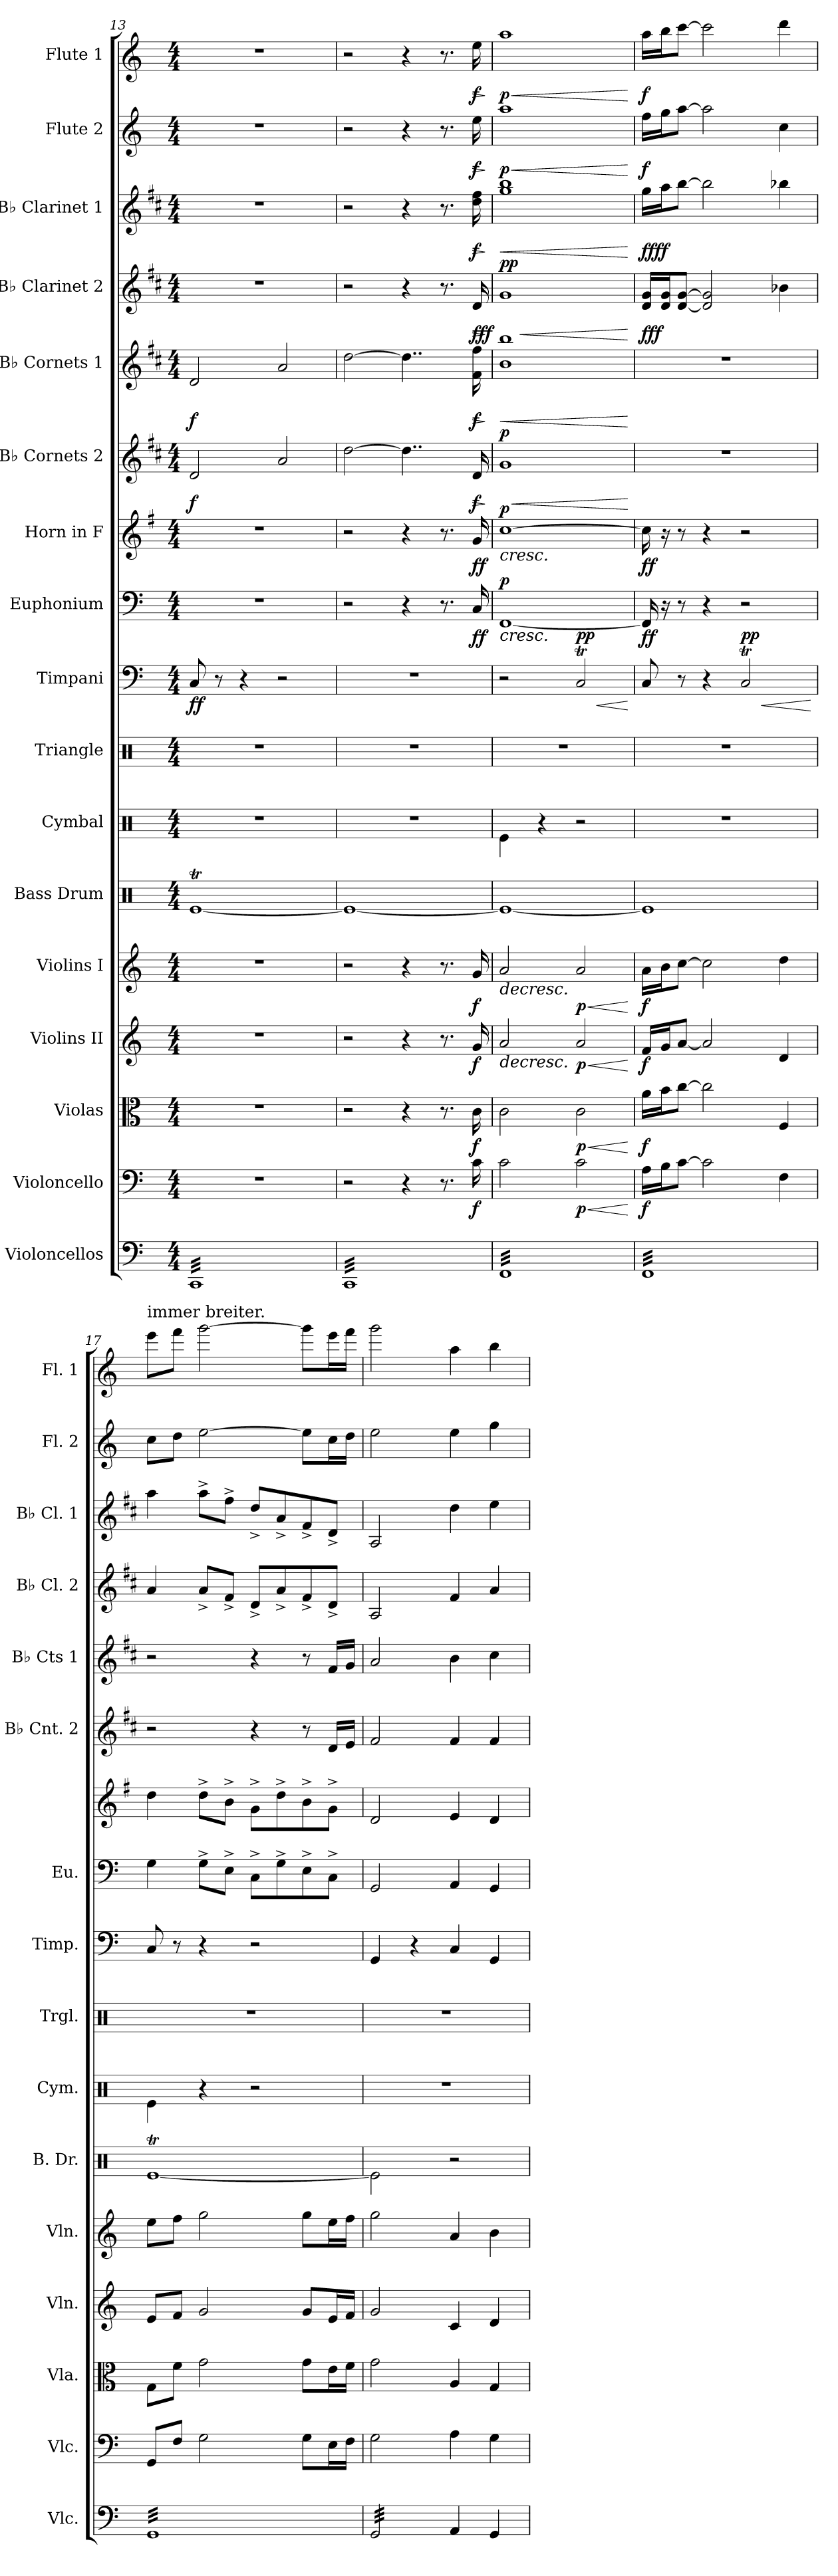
**kern	**kern	**dynam	**kern	**dynam	**kern	**dynam	**kern	**dynam	**kern	**kern	**kern	**kern	**dynam	**kern	**dynam	**kern	**dynam	**kern	**dynam	**kern	**dynam	**kern	**dynam	**kern	**dynam	**kern	**dynam	**kern	**dynam
*part17	*part16	*part16	*part15	*part15	*part14	*part14	*part13	*part13	*part12	*part11	*part10	*part9	*part9	*part8	*part8	*part7	*part7	*part6	*part6	*part5	*part5	*part4	*part4	*part3	*part3	*part2	*part2	*part1	*part1
*staff17	*staff16	*staff16	*staff15	*staff15	*staff14	*staff14	*staff13	*staff13	*staff12	*staff11	*staff10	*staff9	*staff9	*staff8	*staff8	*staff7	*staff7	*staff6	*staff6	*staff5	*staff5	*staff4	*staff4	*staff3	*staff3	*staff2	*staff2	*staff1	*staff1
*I"Violoncellos	*I"Violoncello	*	*I"Violas	*	*I"Violins II	*	*I"Violins I	*	*I"Bass Drum	*I"Cymbal	*I"Triangle	*I"Timpani	*	*I"Euphonium	*	*I"Horn in F	*	*I"B♭ Cornets 2	*	*I"B♭ Cornets 1	*	*I"B♭ Clarinet 2	*	*I"B♭ Clarinet 1	*	*I"Flute 2	*	*I"Flute 1	*
*I'Vlc.	*I'Vlc.	*	*I'Vla.	*	*I'Vln.	*	*I'Vln.	*	*I'B. Dr.	*I'Cym.	*I'Trgl.	*I'Timp.	*	*I'Eu.	*	*	*	*I'B♭ Cnt. 2	*	*I'B♭ Cts 1	*	*I'B♭ Cl. 2	*	*I'B♭ Cl. 1	*	*I'Fl. 2	*	*I'Fl. 1	*
*clefF4	*clefF4	*	*clefC3	*	*clefG2	*	*clefG2	*	*clefX	*clefX	*clefX	*clefF4	*	*clefF4	*	*clefG2	*	*clefG2	*	*clefG2	*	*clefG2	*	*clefG2	*	*clefG2	*	*clefG2	*
*	*	*	*	*	*	*	*	*	*	*	*	*	*	*	*	*ITrd4c7	*	*ITrd1c2	*	*ITrd1c2	*	*ITrd1c2	*	*ITrd1c2	*	*	*	*	*
*k[]	*k[]	*	*k[]	*	*k[]	*	*k[]	*	*k[]	*k[]	*k[]	*k[]	*	*k[]	*	*k[]	*	*k[]	*	*k[]	*	*k[]	*	*k[]	*	*k[]	*	*k[]	*
*M4/4	*M4/4	*	*M4/4	*	*M4/4	*	*M4/4	*	*M4/4	*M4/4	*M4/4	*M4/4	*	*M4/4	*	*M4/4	*	*M4/4	*	*M4/4	*	*M4/4	*	*M4/4	*	*M4/4	*	*M4/4	*
=13	=13	=13	=13	=13	=13	=13	=13	=13	=13	=13	=13	=13	=13	=13	=13	=13	=13	=13	=13	=13	=13	=13	=13	=13	=13	=13	=13	=13	=13
!	!	!	!	!	!	!	!	!	!	!	!	!	!LO:DY:b	!	!	!	!	!	!LO:DY:b	!	!LO:DY:b	!	!	!	!	!	!	!	!
*tremolo	*	*	*	*	*	*	*	*	*	*	*	*	*	*	*	*	*	*	*	*	*	*	*	*	*	*	*	*	*
32CCLLL	1r	.	1r	.	1r	.	1r	.	[1Ret	1r	1r	8C/	ff	1r	.	1r	.	2c/	f	2c/	f	1r	.	1r	.	1r	.	1r	.
32CC	.	.	.	.	.	.	.	.	.	.	.	.	.	.	.	.	.	.	.	.	.	.	.	.	.	.	.	.	.
32CC	.	.	.	.	.	.	.	.	.	.	.	.	.	.	.	.	.	.	.	.	.	.	.	.	.	.	.	.	.
32CC	.	.	.	.	.	.	.	.	.	.	.	.	.	.	.	.	.	.	.	.	.	.	.	.	.	.	.	.	.
32CC	.	.	.	.	.	.	.	.	.	.	.	8r	.	.	.	.	.	.	.	.	.	.	.	.	.	.	.	.	.
32CC	.	.	.	.	.	.	.	.	.	.	.	.	.	.	.	.	.	.	.	.	.	.	.	.	.	.	.	.	.
32CC	.	.	.	.	.	.	.	.	.	.	.	.	.	.	.	.	.	.	.	.	.	.	.	.	.	.	.	.	.
32CC	.	.	.	.	.	.	.	.	.	.	.	.	.	.	.	.	.	.	.	.	.	.	.	.	.	.	.	.	.
32CC	.	.	.	.	.	.	.	.	.	.	.	4r	.	.	.	.	.	.	.	.	.	.	.	.	.	.	.	.	.
32CC	.	.	.	.	.	.	.	.	.	.	.	.	.	.	.	.	.	.	.	.	.	.	.	.	.	.	.	.	.
32CC	.	.	.	.	.	.	.	.	.	.	.	.	.	.	.	.	.	.	.	.	.	.	.	.	.	.	.	.	.
32CC	.	.	.	.	.	.	.	.	.	.	.	.	.	.	.	.	.	.	.	.	.	.	.	.	.	.	.	.	.
32CC	.	.	.	.	.	.	.	.	.	.	.	.	.	.	.	.	.	.	.	.	.	.	.	.	.	.	.	.	.
32CC	.	.	.	.	.	.	.	.	.	.	.	.	.	.	.	.	.	.	.	.	.	.	.	.	.	.	.	.	.
32CC	.	.	.	.	.	.	.	.	.	.	.	.	.	.	.	.	.	.	.	.	.	.	.	.	.	.	.	.	.
32CC	.	.	.	.	.	.	.	.	.	.	.	.	.	.	.	.	.	.	.	.	.	.	.	.	.	.	.	.	.
32CC	.	.	.	.	.	.	.	.	.	.	.	2r	.	.	.	.	.	2g/	.	2g/	.	.	.	.	.	.	.	.	.
32CC	.	.	.	.	.	.	.	.	.	.	.	.	.	.	.	.	.	.	.	.	.	.	.	.	.	.	.	.	.
32CC	.	.	.	.	.	.	.	.	.	.	.	.	.	.	.	.	.	.	.	.	.	.	.	.	.	.	.	.	.
32CC	.	.	.	.	.	.	.	.	.	.	.	.	.	.	.	.	.	.	.	.	.	.	.	.	.	.	.	.	.
32CC	.	.	.	.	.	.	.	.	.	.	.	.	.	.	.	.	.	.	.	.	.	.	.	.	.	.	.	.	.
32CC	.	.	.	.	.	.	.	.	.	.	.	.	.	.	.	.	.	.	.	.	.	.	.	.	.	.	.	.	.
32CC	.	.	.	.	.	.	.	.	.	.	.	.	.	.	.	.	.	.	.	.	.	.	.	.	.	.	.	.	.
32CC	.	.	.	.	.	.	.	.	.	.	.	.	.	.	.	.	.	.	.	.	.	.	.	.	.	.	.	.	.
32CC	.	.	.	.	.	.	.	.	.	.	.	.	.	.	.	.	.	.	.	.	.	.	.	.	.	.	.	.	.
32CC	.	.	.	.	.	.	.	.	.	.	.	.	.	.	.	.	.	.	.	.	.	.	.	.	.	.	.	.	.
32CC	.	.	.	.	.	.	.	.	.	.	.	.	.	.	.	.	.	.	.	.	.	.	.	.	.	.	.	.	.
32CC	.	.	.	.	.	.	.	.	.	.	.	.	.	.	.	.	.	.	.	.	.	.	.	.	.	.	.	.	.
32CC	.	.	.	.	.	.	.	.	.	.	.	.	.	.	.	.	.	.	.	.	.	.	.	.	.	.	.	.	.
32CC	.	.	.	.	.	.	.	.	.	.	.	.	.	.	.	.	.	.	.	.	.	.	.	.	.	.	.	.	.
32CC	.	.	.	.	.	.	.	.	.	.	.	.	.	.	.	.	.	.	.	.	.	.	.	.	.	.	.	.	.
32CCJJJ	.	.	.	.	.	.	.	.	.	.	.	.	.	.	.	.	.	.	.	.	.	.	.	.	.	.	.	.	.
=14	=14	=14	=14	=14	=14	=14	=14	=14	=14	=14	=14	=14	=14	=14	=14	=14	=14	=14	=14	=14	=14	=14	=14	=14	=14	=14	=14	=14	=14
32CCLLL	2r	.	2r	.	2r	.	2r	.	1Re_	1r	1r	1r	.	2r	.	2r	.	[2cc\	.	[2cc\	.	2r	.	2r	.	2r	.	2r	.
32CC	.	.	.	.	.	.	.	.	.	.	.	.	.	.	.	.	.	.	.	.	.	.	.	.	.	.	.	.	.
32CC	.	.	.	.	.	.	.	.	.	.	.	.	.	.	.	.	.	.	.	.	.	.	.	.	.	.	.	.	.
32CC	.	.	.	.	.	.	.	.	.	.	.	.	.	.	.	.	.	.	.	.	.	.	.	.	.	.	.	.	.
32CC	.	.	.	.	.	.	.	.	.	.	.	.	.	.	.	.	.	.	.	.	.	.	.	.	.	.	.	.	.
32CC	.	.	.	.	.	.	.	.	.	.	.	.	.	.	.	.	.	.	.	.	.	.	.	.	.	.	.	.	.
32CC	.	.	.	.	.	.	.	.	.	.	.	.	.	.	.	.	.	.	.	.	.	.	.	.	.	.	.	.	.
32CC	.	.	.	.	.	.	.	.	.	.	.	.	.	.	.	.	.	.	.	.	.	.	.	.	.	.	.	.	.
32CC	.	.	.	.	.	.	.	.	.	.	.	.	.	.	.	.	.	.	.	.	.	.	.	.	.	.	.	.	.
32CC	.	.	.	.	.	.	.	.	.	.	.	.	.	.	.	.	.	.	.	.	.	.	.	.	.	.	.	.	.
32CC	.	.	.	.	.	.	.	.	.	.	.	.	.	.	.	.	.	.	.	.	.	.	.	.	.	.	.	.	.
32CC	.	.	.	.	.	.	.	.	.	.	.	.	.	.	.	.	.	.	.	.	.	.	.	.	.	.	.	.	.
32CC	.	.	.	.	.	.	.	.	.	.	.	.	.	.	.	.	.	.	.	.	.	.	.	.	.	.	.	.	.
32CC	.	.	.	.	.	.	.	.	.	.	.	.	.	.	.	.	.	.	.	.	.	.	.	.	.	.	.	.	.
32CC	.	.	.	.	.	.	.	.	.	.	.	.	.	.	.	.	.	.	.	.	.	.	.	.	.	.	.	.	.
32CC	.	.	.	.	.	.	.	.	.	.	.	.	.	.	.	.	.	.	.	.	.	.	.	.	.	.	.	.	.
32CC	4r	.	4r	.	4r	.	4r	.	.	.	.	.	.	4r	.	4r	.	4..cc\]	.	4..cc\]	.	4r	.	4r	.	4r	.	4r	.
32CC	.	.	.	.	.	.	.	.	.	.	.	.	.	.	.	.	.	.	.	.	.	.	.	.	.	.	.	.	.
32CC	.	.	.	.	.	.	.	.	.	.	.	.	.	.	.	.	.	.	.	.	.	.	.	.	.	.	.	.	.
32CC	.	.	.	.	.	.	.	.	.	.	.	.	.	.	.	.	.	.	.	.	.	.	.	.	.	.	.	.	.
32CC	.	.	.	.	.	.	.	.	.	.	.	.	.	.	.	.	.	.	.	.	.	.	.	.	.	.	.	.	.
32CC	.	.	.	.	.	.	.	.	.	.	.	.	.	.	.	.	.	.	.	.	.	.	.	.	.	.	.	.	.
32CC	.	.	.	.	.	.	.	.	.	.	.	.	.	.	.	.	.	.	.	.	.	.	.	.	.	.	.	.	.
32CC	.	.	.	.	.	.	.	.	.	.	.	.	.	.	.	.	.	.	.	.	.	.	.	.	.	.	.	.	.
32CC	8.r	.	8.r	.	8.r	.	8.r	.	.	.	.	.	.	8.r	.	8.r	.	.	.	.	.	8.r	.	8.r	.	8.r	.	8.r	.
32CC	.	.	.	.	.	.	.	.	.	.	.	.	.	.	.	.	.	.	.	.	.	.	.	.	.	.	.	.	.
32CC	.	.	.	.	.	.	.	.	.	.	.	.	.	.	.	.	.	.	.	.	.	.	.	.	.	.	.	.	.
32CC	.	.	.	.	.	.	.	.	.	.	.	.	.	.	.	.	.	.	.	.	.	.	.	.	.	.	.	.	.
32CC	.	.	.	.	.	.	.	.	.	.	.	.	.	.	.	.	.	.	.	.	.	.	.	.	.	.	.	.	.
32CC	.	.	.	.	.	.	.	.	.	.	.	.	.	.	.	.	.	.	.	.	.	.	.	.	.	.	.	.	.
!	!	!LO:DY:b	!	!LO:DY:b	!	!LO:DY:b	!	!LO:DY:b	!	!	!	!	!	!	!LO:DY:b	!	!	!	!LO:HP:b	!	!LO:HP:b	!	!LO:HP:b	!	!LO:HP:b	!	!LO:HP:b	!	!LO:HP:b
!	!	!	!	!	!	!	!	!	!	!	!	!	!	!	!LO:DY:n=1:b	!	!LO:DY:b	!	!	!	!	!	!	!	!	!	!	!	!
!	!	!	!	!	!	!	!	!	!	!	!	!	!	!	!	!	!LO:DY:n=1:b	!	!LO:DY:n=1:b	!	!LO:DY:n=1:b	!	!LO:DY:n=1:b	!	!	!	!	!	!
!	!	!	!	!	!	!	!	!	!	!	!	!	!	!	!	!	!	!	!	!	!	!	!LO:DY:n=2:b	!	!	!	!	!	!
!	!	!	!	!	!	!	!	!	!	!	!	!	!	!	!	!	!	!	!	!	!	!	!LO:DY:n=3:b	!	!LO:DY:n=1:b	!	!LO:DY:n=1:b	!	!LO:DY:n=1:b
32CC	16c\	f	16c\	f	16g/	f	16g/	f	.	.	.	.	.	16C/	f f	16c/	f f	16c/	> f	16e\ 16ee\	> f	16c/	> f f f	16cc\ 16ee\	> f	16ee\	> f	16ee\	> f
32CCJJJ	.	.	.	.	.	.	.	.	.	.	.	.	.	.	.	.	.	.	.	.	.	.	.	.	.	.	.	.	.
.	.	.	.	.	.	.	.	.	.	.	.	.	.	.	.	.	.	.	]	.	]	.	]	.	]	.	]	.	]
=15	=15	=15	=15	=15	=15	=15	=15	=15	=15	=15	=15	=15	=15	=15	=15	=15	=15	=15	=15	=15	=15	=15	=15	=15	=15	=15	=15	=15	=15
!	!	!	!	!	!	!LO:HP:b	!	!LO:HP:b	!	!	!	!	!	!	!LO:HP:b	!	!	!	!	!	!	!	!	!	!	!	!	!	!
!	!	!	!	!	!	!	!	!	!	!	!	!	!	!	!LO:HP:n=1:b	!	!LO:HP:b	!	!	!	!	!	!	!	!	!	!	!	!
!	!	!	!	!	!	!	!	!	!	!	!	!	!	!	!LO:DY:n=1:a	!	!LO:HP:n=1:b	!	!LO:HP:b	!	!LO:HP:b	!	!LO:HP:b	!	!LO:HP:b	!	!LO:HP:b	!	!LO:HP:b
!	!	!	!	!	!	!	!	!	!	!	!	!	!	!	!	!	!LO:DY:n=1:a	!	!LO:DY:n=1:a	!	!	!	!LO:DY:n=1:a	!	!	!	!	!	!
!	!	!	!	!	!	!	!	!	!	!	!	!	!	!	!	!	!	!	!	!	!	!	!LO:DY:n=2:b	!	!	!	!LO:DY:n=1:b	!	!LO:DY:n=1:b
32FFLLL	2c\	.	2c\	.	2a/	>	2a/	>	1Re_	4Re\	1r	2r	.	[1FF	> < p	[1f	> < p	1f	< p	1a 1aa	<	1f	< p p	1ff 1aa	<	1aa	< p	1aa	< p
32FF	.	.	.	.	.	.	.	.	.	.	.	.	.	.	.	.	.	.	.	.	.	.	.	.	.	.	.	.	.
32FF	.	.	.	.	.	.	.	.	.	.	.	.	.	.	.	.	.	.	.	.	.	.	.	.	.	.	.	.	.
32FF	.	.	.	.	.	.	.	.	.	.	.	.	.	.	.	.	.	.	.	.	.	.	.	.	.	.	.	.	.
32FF	.	.	.	.	.	.	.	.	.	.	.	.	.	.	.	.	.	.	.	.	.	.	.	.	.	.	.	.	.
32FF	.	.	.	.	.	.	.	.	.	.	.	.	.	.	.	.	.	.	.	.	.	.	.	.	.	.	.	.	.
32FF	.	.	.	.	.	.	.	.	.	.	.	.	.	.	.	.	.	.	.	.	.	.	.	.	.	.	.	.	.
32FF	.	.	.	.	.	.	.	.	.	.	.	.	.	.	.	.	.	.	.	.	.	.	.	.	.	.	.	.	.
32FF	.	.	.	.	.	.	.	.	.	4r	.	.	.	.	.	.	.	.	.	.	.	.	.	.	.	.	.	.	.
32FF	.	.	.	.	.	.	.	.	.	.	.	.	.	.	.	.	.	.	.	.	.	.	.	.	.	.	.	.	.
32FF	.	.	.	.	.	.	.	.	.	.	.	.	.	.	.	.	.	.	.	.	.	.	.	.	.	.	.	.	.
32FF	.	.	.	.	.	.	.	.	.	.	.	.	.	.	.	.	.	.	.	.	.	.	.	.	.	.	.	.	.
32FF	.	.	.	.	.	.	.	.	.	.	.	.	.	.	.	.	.	.	.	.	.	.	.	.	.	.	.	.	.
32FF	.	.	.	.	.	.	.	.	.	.	.	.	.	.	.	.	.	.	.	.	.	.	.	.	.	.	.	.	.
32FF	.	.	.	.	.	.	.	.	.	.	.	.	.	.	.	.	.	.	.	.	.	.	.	.	.	.	.	.	.
32FF	.	.	.	.	.	.	.	.	.	.	.	.	.	.	.	.	.	.	.	.	.	.	.	.	.	.	.	.	.
!	!	!LO:HP:b	!	!LO:HP:b	!	!LO:HP:b	!	!LO:HP:b	!	!	!	!	!LO:HP:b	!	!	!	!	!	!	!	!	!	!	!	!	!	!	!	!
!	!	!LO:DY:n=1:b	!	!LO:DY:n=1:b	!	!LO:DY:n=1:b	!	!LO:DY:n=1:b	!	!	!	!	!LO:DY:n=1:b	!	!	!	!	!	!	!	!	!	!	!	!	!	!	!	!
!	!	!	!	!	!	!	!	!	!	!	!	!	!LO:DY:n=2:a	!	!	!	!	!	!	!	!	!	!	!	!	!	!	!	!
32FF	2c\	< p	2c\	< p	2a/	< p	2a/	< p	.	2r	.	2CT/	< p p	.	.	.	.	.	.	.	.	.	.	.	.	.	.	.	.
32FF	.	.	.	.	.	.	.	.	.	.	.	.	.	.	.	.	.	.	.	.	.	.	.	.	.	.	.	.	.
32FF	.	.	.	.	.	.	.	.	.	.	.	.	.	.	.	.	.	.	.	.	.	.	.	.	.	.	.	.	.
32FF	.	.	.	.	.	.	.	.	.	.	.	.	.	.	.	.	.	.	.	.	.	.	.	.	.	.	.	.	.
32FF	.	.	.	.	.	.	.	.	.	.	.	.	.	.	.	.	.	.	.	.	.	.	.	.	.	.	.	.	.
32FF	.	.	.	.	.	.	.	.	.	.	.	.	.	.	.	.	.	.	.	.	.	.	.	.	.	.	.	.	.
32FF	.	.	.	.	.	.	.	.	.	.	.	.	.	.	.	.	.	.	.	.	.	.	.	.	.	.	.	.	.
32FF	.	.	.	.	.	.	.	.	.	.	.	.	.	.	.	.	.	.	.	.	.	.	.	.	.	.	.	.	.
32FF	.	.	.	.	.	.	.	.	.	.	.	.	.	.	.	.	.	.	.	.	.	.	.	.	.	.	.	.	.
32FF	.	.	.	.	.	.	.	.	.	.	.	.	.	.	.	.	.	.	.	.	.	.	.	.	.	.	.	.	.
32FF	.	.	.	.	.	.	.	.	.	.	.	.	.	.	.	.	.	.	.	.	.	.	.	.	.	.	.	.	.
32FF	.	.	.	.	.	.	.	.	.	.	.	.	.	.	.	.	.	.	.	.	.	.	.	.	.	.	.	.	.
32FF	.	.	.	.	.	.	.	.	.	.	.	.	.	.	.	.	.	.	.	.	.	.	.	.	.	.	.	.	.
32FF	.	.	.	.	.	.	.	.	.	.	.	.	.	.	.	.	.	.	.	.	.	.	.	.	.	.	.	.	.
32FF	.	.	.	.	.	.	.	.	.	.	.	.	.	.	.	.	.	.	.	.	.	.	.	.	.	.	.	.	.
32FFJJJ	.	.	.	.	.	.	.	.	.	.	.	.	.	.	.	.	.	.	.	.	.	.	.	.	.	.	.	.	.
.	.	[	.	[	.	] [	.	] [	.	.	.	.	[	.	]	.	]	.	[	.	[	.	[	.	[	.	[	.	[
=16	=16	=16	=16	=16	=16	=16	=16	=16	=16	=16	=16	=16	=16	=16	=16	=16	=16	=16	=16	=16	=16	=16	=16	=16	=16	=16	=16	=16	=16
!	!	!LO:DY:b	!	!LO:DY:b	!	!LO:DY:b	!	!LO:DY:b	!	!	!	!	!	!	!LO:DY:b	!	!	!	!	!	!	!	!	!	!	!	!	!	!
!	!	!	!	!	!	!	!	!	!	!	!	!	!	!	!LO:DY:n=1:b	!	!LO:DY:b	!	!	!	!	!	!	!	!	!	!	!	!
!	!	!	!	!	!	!	!	!	!	!	!	!	!	!	!	!	!LO:DY:n=1:b	!	!	!	!	!	!LO:DY:b	!	!	!	!	!	!
!	!	!	!	!	!	!	!	!	!	!	!	!	!	!	!	!	!	!	!	!	!	!	!LO:DY:n=1:b	!	!	!	!	!	!
!	!	!	!	!	!	!	!	!	!	!	!	!	!	!	!	!	!	!	!	!	!	!	!LO:DY:n=2:b	!	!LO:DY:b	!	!	!	!
!	!	!	!	!	!	!	!	!	!	!	!	!	!	!	!	!	!	!	!	!	!	!	!	!	!LO:DY:n=1:b	!	!	!	!
!	!	!	!	!	!	!	!	!	!	!	!	!	!	!	!	!	!	!	!	!	!	!	!	!	!LO:DY:n=2:b	!	!	!	!
!	!	!	!	!	!	!	!	!	!	!	!	!	!	!	!	!	!	!	!	!	!	!	!	!	!LO:DY:n=3:b	!	!LO:DY:b	!	!LO:DY:b
32FFLLL	16A\LL	f	16a\LL	f	16f/LL	f	16a\LL	f	1Re]	1r	1r	8C/	.	16FF/]	f f	16f\]	f f	1r	.	1r	.	16c/ 16f/LL	f f f	16ff\LL	f f f f	16ff\LL	f	16aa\LL	f
32FF	.	.	.	.	.	.	.	.	.	.	.	.	.	.	.	.	.	.	.	.	.	.	.	.	.	.	.	.	.
32FF	16B\J	.	16b\J	.	16g/J	.	16b\J	.	.	.	.	.	.	16r	[	16r	[	.	.	.	.	16c/ 16f/J	.	16gg\J	.	16gg\J	.	16bb\J	.
32FF	.	.	.	.	.	.	.	.	.	.	.	.	.	.	.	.	.	.	.	.	.	.	.	.	.	.	.	.	.
32FF	[8c\J	.	[8cc\J	.	[8a/J	.	[8cc\J	.	.	.	.	8r	.	8r	.	8r	.	.	.	.	.	[8c/ [8f/J	.	[8aa\J	.	[8aa\J	.	[8ccc\J	.
32FF	.	.	.	.	.	.	.	.	.	.	.	.	.	.	.	.	.	.	.	.	.	.	.	.	.	.	.	.	.
32FF	.	.	.	.	.	.	.	.	.	.	.	.	.	.	.	.	.	.	.	.	.	.	.	.	.	.	.	.	.
32FF	.	.	.	.	.	.	.	.	.	.	.	.	.	.	.	.	.	.	.	.	.	.	.	.	.	.	.	.	.
32FF	2c\]	.	2cc\]	.	2a/]	.	2cc\]	.	.	.	.	4r	.	4r	.	4r	.	.	.	.	.	2c/] 2f/]	.	2aa\]	.	2aa\]	.	2ccc\]	.
32FF	.	.	.	.	.	.	.	.	.	.	.	.	.	.	.	.	.	.	.	.	.	.	.	.	.	.	.	.	.
32FF	.	.	.	.	.	.	.	.	.	.	.	.	.	.	.	.	.	.	.	.	.	.	.	.	.	.	.	.	.
32FF	.	.	.	.	.	.	.	.	.	.	.	.	.	.	.	.	.	.	.	.	.	.	.	.	.	.	.	.	.
32FF	.	.	.	.	.	.	.	.	.	.	.	.	.	.	.	.	.	.	.	.	.	.	.	.	.	.	.	.	.
32FF	.	.	.	.	.	.	.	.	.	.	.	.	.	.	.	.	.	.	.	.	.	.	.	.	.	.	.	.	.
32FF	.	.	.	.	.	.	.	.	.	.	.	.	.	.	.	.	.	.	.	.	.	.	.	.	.	.	.	.	.
32FF	.	.	.	.	.	.	.	.	.	.	.	.	.	.	.	.	.	.	.	.	.	.	.	.	.	.	.	.	.
!	!	!	!	!	!	!	!	!	!	!	!	!	!LO:HP:b	!	!	!	!	!	!	!	!	!	!	!	!	!	!	!	!
!	!	!	!	!	!	!	!	!	!	!	!	!	!LO:DY:n=1:b	!	!	!	!	!	!	!	!	!	!	!	!	!	!	!	!
!	!	!	!	!	!	!	!	!	!	!	!	!	!LO:DY:n=2:a	!	!	!	!	!	!	!	!	!	!	!	!	!	!	!	!
32FF	.	.	.	.	.	.	.	.	.	.	.	2CT/	< p p	2r	.	2r	.	.	.	.	.	.	.	.	.	.	.	.	.
32FF	.	.	.	.	.	.	.	.	.	.	.	.	.	.	.	.	.	.	.	.	.	.	.	.	.	.	.	.	.
32FF	.	.	.	.	.	.	.	.	.	.	.	.	.	.	.	.	.	.	.	.	.	.	.	.	.	.	.	.	.
32FF	.	.	.	.	.	.	.	.	.	.	.	.	.	.	.	.	.	.	.	.	.	.	.	.	.	.	.	.	.
32FF	.	.	.	.	.	.	.	.	.	.	.	.	.	.	.	.	.	.	.	.	.	.	.	.	.	.	.	.	.
32FF	.	.	.	.	.	.	.	.	.	.	.	.	.	.	.	.	.	.	.	.	.	.	.	.	.	.	.	.	.
32FF	.	.	.	.	.	.	.	.	.	.	.	.	.	.	.	.	.	.	.	.	.	.	.	.	.	.	.	.	.
32FF	.	.	.	.	.	.	.	.	.	.	.	.	.	.	.	.	.	.	.	.	.	.	.	.	.	.	.	.	.
32FF	4F\	.	4F/	.	4d/	.	4dd\	.	.	.	.	.	.	.	.	.	.	.	.	.	.	4a-X\	.	4aa-X\	.	4cc\	.	4ddd\	.
32FF	.	.	.	.	.	.	.	.	.	.	.	.	.	.	.	.	.	.	.	.	.	.	.	.	.	.	.	.	.
32FF	.	.	.	.	.	.	.	.	.	.	.	.	.	.	.	.	.	.	.	.	.	.	.	.	.	.	.	.	.
32FF	.	.	.	.	.	.	.	.	.	.	.	.	.	.	.	.	.	.	.	.	.	.	.	.	.	.	.	.	.
32FF	.	.	.	.	.	.	.	.	.	.	.	.	.	.	.	.	.	.	.	.	.	.	.	.	.	.	.	.	.
32FF	.	.	.	.	.	.	.	.	.	.	.	.	.	.	.	.	.	.	.	.	.	.	.	.	.	.	.	.	.
32FF	.	.	.	.	.	.	.	.	.	.	.	.	.	.	.	.	.	.	.	.	.	.	.	.	.	.	.	.	.
32FFJJJ	.	.	.	.	.	.	.	.	.	.	.	.	.	.	.	.	.	.	.	.	.	.	.	.	.	.	.	.	.
.	.	.	.	.	.	.	.	.	.	.	.	.	[	.	.	.	.	.	.	.	.	.	.	.	.	.	.	.	.
!!LO:PB:g=z
=17	=17	=17	=17	=17	=17	=17	=17	=17	=17	=17	=17	=17	=17	=17	=17	=17	=17	=17	=17	=17	=17	=17	=17	=17	=17	=17	=17	=17	=17
!	!	!	!	!	!	!	!	!	!	!	!	!	!	!	!	!	!	!	!	!	!	!	!	!	!	!	!	!LO:TX:a:t=immer breiter.	!
32GGLLL	8GG/L	.	8G\L	.	8e/L	.	8ee\L	.	[1Ret	4Re\	1r	8C/	.	4G\	.	4g\	.	2r	.	2r	.	4g/	.	4gg\	.	8cc\L	.	8eee\L	.
32GG	.	.	.	.	.	.	.	.	.	.	.	.	.	.	.	.	.	.	.	.	.	.	.	.	.	.	.	.	.
32GG	.	.	.	.	.	.	.	.	.	.	.	.	.	.	.	.	.	.	.	.	.	.	.	.	.	.	.	.	.
32GG	.	.	.	.	.	.	.	.	.	.	.	.	.	.	.	.	.	.	.	.	.	.	.	.	.	.	.	.	.
32GG	8F/J	.	8f\J	.	8f/J	.	8ff\J	.	.	.	.	8r	.	.	.	.	.	.	.	.	.	.	.	.	.	8dd\J	.	8fff\J	.
32GG	.	.	.	.	.	.	.	.	.	.	.	.	.	.	.	.	.	.	.	.	.	.	.	.	.	.	.	.	.
32GG	.	.	.	.	.	.	.	.	.	.	.	.	.	.	.	.	.	.	.	.	.	.	.	.	.	.	.	.	.
32GG	.	.	.	.	.	.	.	.	.	.	.	.	.	.	.	.	.	.	.	.	.	.	.	.	.	.	.	.	.
32GG	2G\	.	2g\	.	2g/	.	2gg\	.	.	4r	.	4r	.	8G^\L	.	8g^\L	.	.	.	.	.	8g^/L	.	8gg^\L	.	[2ee\	.	[2ggg\	.
32GG	.	.	.	.	.	.	.	.	.	.	.	.	.	.	.	.	.	.	.	.	.	.	.	.	.	.	.	.	.
32GG	.	.	.	.	.	.	.	.	.	.	.	.	.	.	.	.	.	.	.	.	.	.	.	.	.	.	.	.	.
32GG	.	.	.	.	.	.	.	.	.	.	.	.	.	.	.	.	.	.	.	.	.	.	.	.	.	.	.	.	.
32GG	.	.	.	.	.	.	.	.	.	.	.	.	.	8E^\J	.	8e^\J	.	.	.	.	.	8e^/J	.	8ee^\J	.	.	.	.	.
32GG	.	.	.	.	.	.	.	.	.	.	.	.	.	.	.	.	.	.	.	.	.	.	.	.	.	.	.	.	.
32GG	.	.	.	.	.	.	.	.	.	.	.	.	.	.	.	.	.	.	.	.	.	.	.	.	.	.	.	.	.
32GG	.	.	.	.	.	.	.	.	.	.	.	.	.	.	.	.	.	.	.	.	.	.	.	.	.	.	.	.	.
32GG	.	.	.	.	.	.	.	.	.	2r	.	2r	.	8C^\L	.	8c^\L	.	4r	.	4r	.	8c^/L	.	8cc^/L	.	.	.	.	.
32GG	.	.	.	.	.	.	.	.	.	.	.	.	.	.	.	.	.	.	.	.	.	.	.	.	.	.	.	.	.
32GG	.	.	.	.	.	.	.	.	.	.	.	.	.	.	.	.	.	.	.	.	.	.	.	.	.	.	.	.	.
32GG	.	.	.	.	.	.	.	.	.	.	.	.	.	.	.	.	.	.	.	.	.	.	.	.	.	.	.	.	.
32GG	.	.	.	.	.	.	.	.	.	.	.	.	.	8G^\	.	8g^\	.	.	.	.	.	8g^/	.	8g^/	.	.	.	.	.
32GG	.	.	.	.	.	.	.	.	.	.	.	.	.	.	.	.	.	.	.	.	.	.	.	.	.	.	.	.	.
32GG	.	.	.	.	.	.	.	.	.	.	.	.	.	.	.	.	.	.	.	.	.	.	.	.	.	.	.	.	.
32GG	.	.	.	.	.	.	.	.	.	.	.	.	.	.	.	.	.	.	.	.	.	.	.	.	.	.	.	.	.
32GG	8G\L	.	8g\L	.	8g/L	.	8gg\L	.	.	.	.	.	.	8E^\	.	8e^\	.	8r	.	8r	.	8e^/	.	8e^/	.	8ee\L]	.	8ggg\L]	.
32GG	.	.	.	.	.	.	.	.	.	.	.	.	.	.	.	.	.	.	.	.	.	.	.	.	.	.	.	.	.
32GG	.	.	.	.	.	.	.	.	.	.	.	.	.	.	.	.	.	.	.	.	.	.	.	.	.	.	.	.	.
32GG	.	.	.	.	.	.	.	.	.	.	.	.	.	.	.	.	.	.	.	.	.	.	.	.	.	.	.	.	.
32GG	16E\L	.	16e\L	.	16e/L	.	16ee\L	.	.	.	.	.	.	8C^\J	.	8c^\J	.	16c/LL	.	16e/LL	.	8c^/J	.	8c^/J	.	16cc\L	.	16eee\L	.
32GG	.	.	.	.	.	.	.	.	.	.	.	.	.	.	.	.	.	.	.	.	.	.	.	.	.	.	.	.	.
32GG	16F\JJ	.	16f\JJ	.	16f/JJ	.	16ff\JJ	.	.	.	.	.	.	.	.	.	.	16d/JJ	.	16f/JJ	.	.	.	.	.	16dd\JJ	.	16fff\JJ	.
32GGJJJ	.	.	.	.	.	.	.	.	.	.	.	.	.	.	.	.	.	.	.	.	.	.	.	.	.	.	.	.	.
=18	=18	=18	=18	=18	=18	=18	=18	=18	=18	=18	=18	=18	=18	=18	=18	=18	=18	=18	=18	=18	=18	=18	=18	=18	=18	=18	=18	=18	=18
32GG/LLL	2G\	.	2g\	.	2g/	.	2gg\	.	2Re\]	1r	1r	4GG/	.	2GG/	.	2G/	.	2e/	.	2g/	.	2G/	.	2G/	.	2ee\	.	2ggg\	.
32GG/	.	.	.	.	.	.	.	.	.	.	.	.	.	.	.	.	.	.	.	.	.	.	.	.	.	.	.	.	.
32GG/	.	.	.	.	.	.	.	.	.	.	.	.	.	.	.	.	.	.	.	.	.	.	.	.	.	.	.	.	.
32GG/	.	.	.	.	.	.	.	.	.	.	.	.	.	.	.	.	.	.	.	.	.	.	.	.	.	.	.	.	.
32GG/	.	.	.	.	.	.	.	.	.	.	.	.	.	.	.	.	.	.	.	.	.	.	.	.	.	.	.	.	.
32GG/	.	.	.	.	.	.	.	.	.	.	.	.	.	.	.	.	.	.	.	.	.	.	.	.	.	.	.	.	.
32GG/	.	.	.	.	.	.	.	.	.	.	.	.	.	.	.	.	.	.	.	.	.	.	.	.	.	.	.	.	.
32GG/	.	.	.	.	.	.	.	.	.	.	.	.	.	.	.	.	.	.	.	.	.	.	.	.	.	.	.	.	.
32GG/	.	.	.	.	.	.	.	.	.	.	.	4r	.	.	.	.	.	.	.	.	.	.	.	.	.	.	.	.	.
32GG/	.	.	.	.	.	.	.	.	.	.	.	.	.	.	.	.	.	.	.	.	.	.	.	.	.	.	.	.	.
32GG/	.	.	.	.	.	.	.	.	.	.	.	.	.	.	.	.	.	.	.	.	.	.	.	.	.	.	.	.	.
32GG/	.	.	.	.	.	.	.	.	.	.	.	.	.	.	.	.	.	.	.	.	.	.	.	.	.	.	.	.	.
32GG/	.	.	.	.	.	.	.	.	.	.	.	.	.	.	.	.	.	.	.	.	.	.	.	.	.	.	.	.	.
32GG/	.	.	.	.	.	.	.	.	.	.	.	.	.	.	.	.	.	.	.	.	.	.	.	.	.	.	.	.	.
32GG/	.	.	.	.	.	.	.	.	.	.	.	.	.	.	.	.	.	.	.	.	.	.	.	.	.	.	.	.	.
32GG/JJJ	.	.	.	.	.	.	.	.	.	.	.	.	.	.	.	.	.	.	.	.	.	.	.	.	.	.	.	.	.
*Xtremolo	*	*	*	*	*	*	*	*	*	*	*	*	*	*	*	*	*	*	*	*	*	*	*	*	*	*	*	*	*
4AA/	4A\	.	4A/	.	4c/	.	4a/	.	2r	.	.	4C/	.	4AA/	.	4A/	.	4e/	.	4a\	.	4e/	.	4cc\	.	4ee\	.	4aa\	.
4GG/	4G\	.	4G/	.	4d/	.	4b\	.	.	.	.	4GG/	.	4GG/	.	4G/	.	4e/	.	4b\	.	4g/	.	4dd\	.	4gg\	.	4bb\	.
=	=	=	=	=	=	=	=	=	=	=	=	=	=	=	=	=	=	=	=	=	=	=	=	=	=	=	=	=	=
*-	*-	*-	*-	*-	*-	*-	*-	*-	*-	*-	*-	*-	*-	*-	*-	*-	*-	*-	*-	*-	*-	*-	*-	*-	*-	*-	*-	*-	*-
